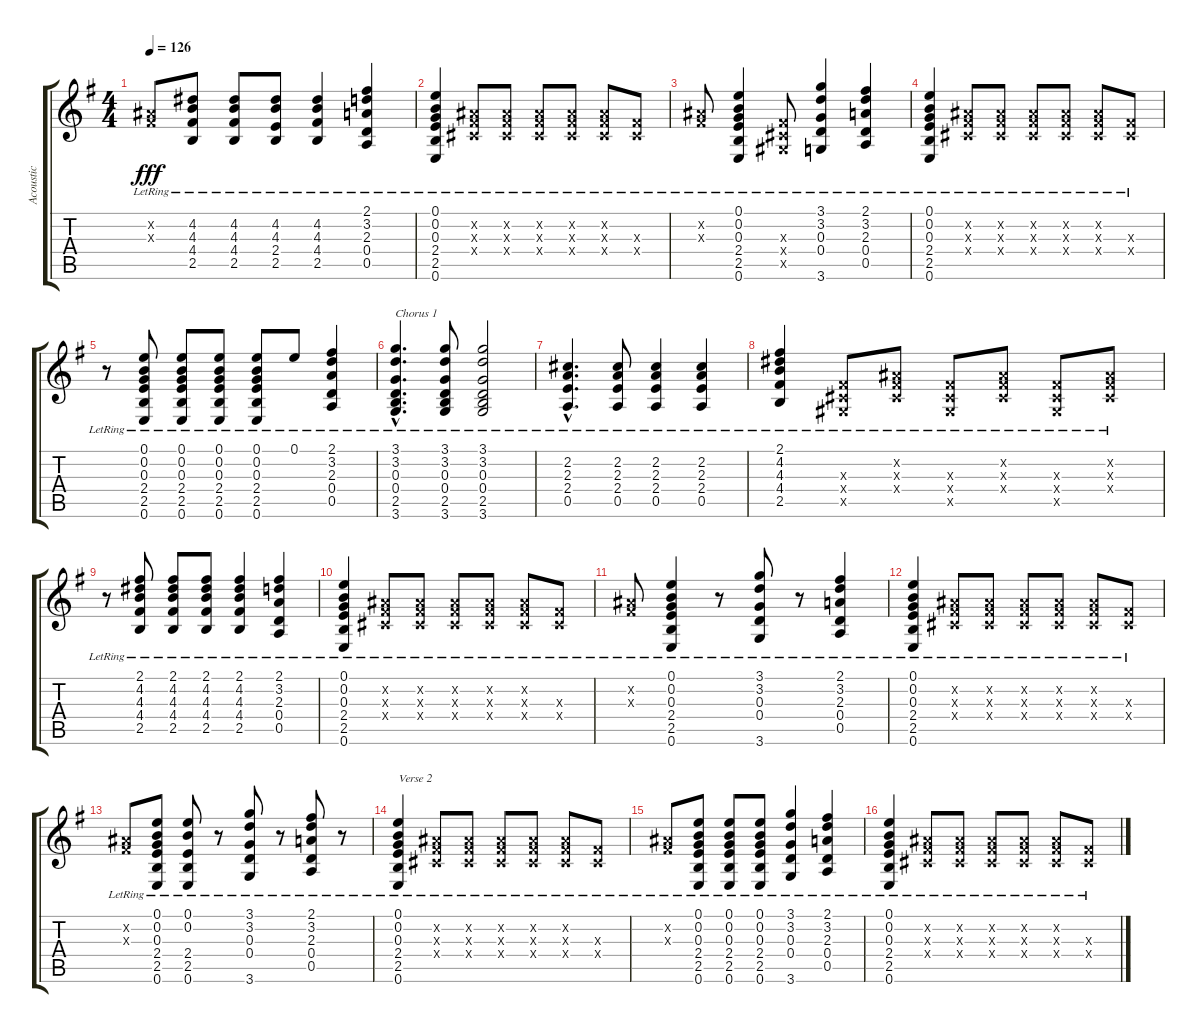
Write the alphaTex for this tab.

\track ("Acoustic " "Acoustic ") {instrument acousticguitarnylon}
\staff {score tabs}
\tuning (E4 B3 G3 D3 A2 E2) {hide}
\ts (4 4)
\tempo 126
\clef g2
\ks g
(-1.2{lr x} -1.3{lr x}).8{dy fff} (4.2{lr} 4.3{lr} 4.4{lr} 2.5{lr}).8 (4.2{lr} 4.3{lr} 4.4{lr} 2.5{lr}).8 (4.2{lr} 4.3{lr} 2.4{lr} 2.5{lr}).8 (4.2{lr} 4.3{lr} 4.4{lr} 2.5{lr}).4 (2.1{lr} 3.2{lr} 2.3{lr} 0.4{lr} 0.5{lr}).4 |
(0.1{lr} 0.2{lr} 0.3{lr} 2.4{lr} 2.5{lr} 0.6{lr}).4 (-1.2{lr x} -1.3{lr x} -1.4{lr x}).8 (-1.2{lr x} -1.3{lr x} -1.4{lr x}).8 (-1.2{lr x} -1.3{lr x} -1.4{lr x}).8 (-1.2{lr x} -1.3{lr x} -1.4{lr x}).8 (-1.2{lr x} -1.3{lr x} -1.4{lr x}).8 (-1.3{lr x} -1.4{lr x}).8 |
(-1.2{lr x} -1.3{lr x}).8 (0.1{lr} 0.2{lr} 0.3{lr} 2.4{lr} 2.5{lr} 0.6{lr}).4 (-1.3{lr x} -1.4{lr x} -1.5{lr x}).8 (3.1{lr} 3.2{lr} 0.3{lr} 0.4{lr} 3.6{lr}).4 (2.1{lr} 3.2{lr} 2.3{lr} 0.4{lr} 0.5{lr}).4 |
(0.1{lr} 0.2{lr} 0.3{lr} 2.4{lr} 2.5{lr} 0.6{lr}).4 (-1.2{lr x} -1.3{lr x} -1.4{lr x}).8 (-1.2{lr x} -1.3{lr x} -1.4{lr x}).8 (-1.2{lr x} -1.3{lr x} -1.4{lr x}).8 (-1.2{lr x} -1.3{lr x} -1.4{lr x}).8 (-1.2{lr x} -1.3{lr x} -1.4{lr x}).8 (-1.3{lr x} -1.4{lr x}).8 |
r.8 (0.1{lr} 0.2{lr} 0.3{lr} 2.4{lr} 2.5{lr} 0.6{lr}).8 (0.1{lr} 0.2{lr} 0.3{lr} 2.4{lr} 2.5{lr} 0.6{lr}).8 (0.1{lr} 0.2{lr} 0.3{lr} 2.4{lr} 2.5{lr} 0.6{lr}).8 (0.1{lr} 0.2{lr} 0.3{lr} 2.4{lr} 2.5{lr} 0.6{lr}).8 0.1{lr}.8 (2.1{lr} 3.2{lr} 2.3{lr} 0.4{lr} 0.5{lr}).4 |
(3.1{hac lr} 3.2{hac lr} 0.3{hac lr} 0.4{hac lr} 2.5{hac lr} 3.6{hac lr}).4{d txt "Chorus 1"} (3.1{lr} 3.2{lr} 0.3{lr} 0.4{lr} 2.5{lr} 3.6{lr}).8 (3.1{lr} 3.2{lr} 0.3{lr} 0.4{lr} 2.5{lr} 3.6{lr}).2 |
(2.2{hac lr} 2.3{hac lr} 2.4{hac lr} 0.5{hac lr}).4{d} (2.2{lr} 2.3{lr} 2.4{lr} 0.5{lr}).8 (2.2{lr} 2.3{lr} 2.4{lr} 0.5{lr}).4 (2.2{lr} 2.3{lr} 2.4{lr} 0.5{lr}).4 |
(2.1{lr} 4.2{lr} 4.3{lr} 4.4{lr} 2.5{lr}).4 (-1.3{lr x} -1.4{lr x} -1.5{lr x}).8 (-1.2{lr x} -1.3{lr x} -1.4{lr x}).8 (-1.3{lr x} -1.4{lr x} -1.5{lr x}).8 (-1.2{lr x} -1.3{lr x} -1.4{lr x}).8 (-1.3{lr x} -1.4{lr x} -1.5{lr x}).8 (-1.2{lr x} -1.3{lr x} -1.4{lr x}).8 |
r.8 (2.1{lr} 4.2{lr} 4.3{lr} 4.4{lr} 2.5{lr}).8 (2.1{lr} 4.2{lr} 4.3{lr} 4.4{lr} 2.5{lr}).8 (2.1{lr} 4.2{lr} 4.3{lr} 4.4{lr} 2.5{lr}).8 (2.1{lr} 4.2{lr} 4.3{lr} 4.4{lr} 2.5{lr}).4 (2.1{lr} 3.2{lr} 2.3{lr} 0.4{lr} 0.5{lr}).4 |
(0.1{lr} 0.2{lr} 0.3{lr} 2.4{lr} 2.5{lr} 0.6{lr}).4 (-1.2{lr x} -1.3{lr x} -1.4{lr x}).8 (-1.2{lr x} -1.3{lr x} -1.4{lr x}).8 (-1.2{lr x} -1.3{lr x} -1.4{lr x}).8 (-1.2{lr x} -1.3{lr x} -1.4{lr x}).8 (-1.2{lr x} -1.3{lr x} -1.4{lr x}).8 (-1.3{lr x} -1.4{lr x}).8 |
(-1.2{lr x} -1.3{lr x}).8 (0.1{lr} 0.2{lr} 0.3{lr} 2.4{lr} 2.5{lr} 0.6{lr}).4 r.8 (3.1{lr} 3.2{lr} 0.3{lr} 0.4{lr} 3.6{lr}).8 r.8 (2.1{lr} 3.2{lr} 2.3{lr} 0.4{lr} 0.5{lr}).4 |
(0.1{lr} 0.2{lr} 0.3{lr} 2.4{lr} 2.5{lr} 0.6{lr}).4 (-1.2{lr x} -1.3{lr x} -1.4{lr x}).8 (-1.2{lr x} -1.3{lr x} -1.4{lr x}).8 (-1.2{lr x} -1.3{lr x} -1.4{lr x}).8 (-1.2{lr x} -1.3{lr x} -1.4{lr x}).8 (-1.2{lr x} -1.3{lr x} -1.4{lr x}).8 (-1.3{lr x} -1.4{lr x}).8 |
(-1.2{lr x} -1.3{lr x}).8 (0.1{lr} 0.2{lr} 0.3{lr} 2.4{lr} 2.5{lr} 0.6{lr}).8 (0.1{lr} 0.2{lr} 2.4{lr} 2.5{lr} 0.6{lr}).8 r.8 (3.1{lr} 3.2{lr} 0.3{lr} 0.4{lr} 3.6{lr}).8 r.8 (2.1{lr} 3.2{lr} 2.3{lr} 0.4{lr} 0.5{lr}).8 r.8 |
(0.1{lr} 0.2{lr} 0.3{lr} 2.4{lr} 2.5{lr} 0.6{lr}).4{txt "Verse 2"} (-1.2{lr x} -1.3{lr x} -1.4{lr x}).8 (-1.2{lr x} -1.3{lr x} -1.4{lr x}).8 (-1.2{lr x} -1.3{lr x} -1.4{lr x}).8 (-1.2{lr x} -1.3{lr x} -1.4{lr x}).8 (-1.2{lr x} -1.3{lr x} -1.4{lr x}).8 (-1.3{lr x} -1.4{lr x}).8 |
(-1.2{lr x} -1.3{lr x}).8 (0.1{lr} 0.2{lr} 0.3{lr} 2.4{lr} 2.5{lr} 0.6{lr}).8 (0.1{lr} 0.2{lr} 0.3{lr} 2.4{lr} 2.5{lr} 0.6{lr}).8 (0.1{lr} 0.2{lr} 0.3{lr} 2.4{lr} 2.5{lr} 0.6{lr}).8 (3.1{lr} 3.2{lr} 0.3{lr} 0.4{lr} 3.6{lr}).4 (2.1{lr} 3.2{lr} 2.3{lr} 0.4{lr} 0.5{lr}).4 |
(0.1{lr} 0.2{lr} 0.3{lr} 2.4{lr} 2.5{lr} 0.6{lr}).4 (-1.2{lr x} -1.3{lr x} -1.4{lr x}).8 (-1.2{lr x} -1.3{lr x} -1.4{lr x}).8 (-1.2{lr x} -1.3{lr x} -1.4{lr x}).8 (-1.2{lr x} -1.3{lr x} -1.4{lr x}).8 (-1.2{lr x} -1.3{lr x} -1.4{lr x}).8 (-1.3{lr x} -1.4{lr x}).8
